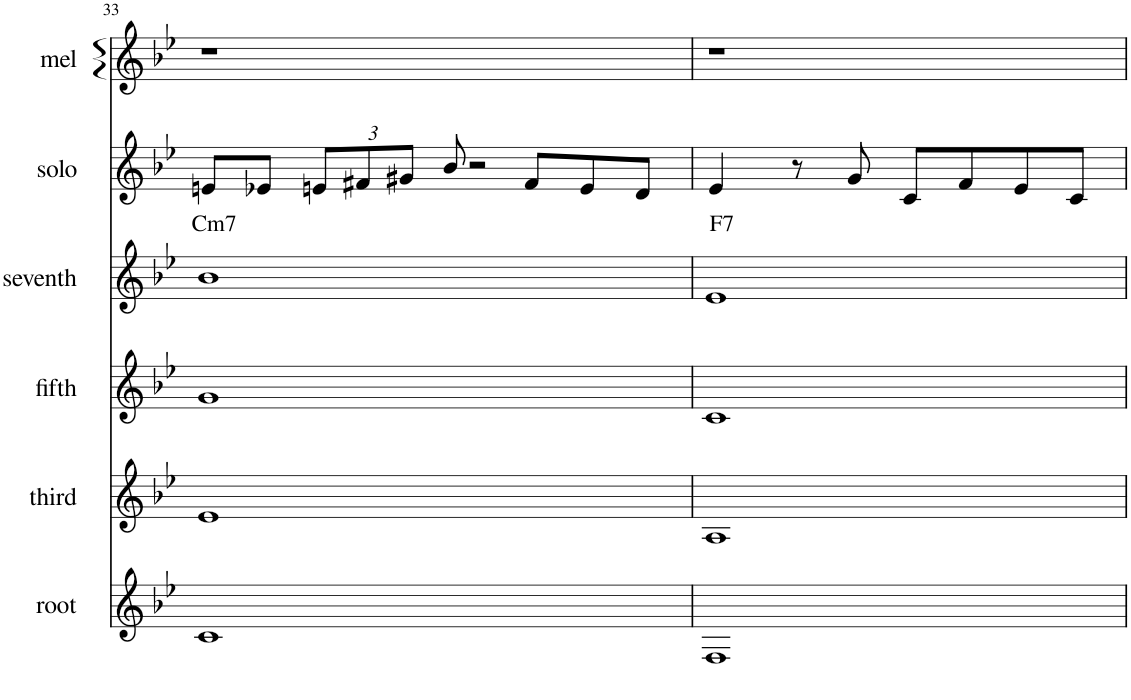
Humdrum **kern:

**kern	**kern	**kern	**kern	**kern	**text	**kern
*part6	*part5	*part4	*part3	*part2	*part2	*part1
*staff6	*staff5	*staff4	*staff3	*staff2	*staff2	*staff1
*I"root	*I"third	*I"fifth	*I"seventh	*I"solo	*	*I"mel
*I'root	*I'third	*I'fifth	*I'seventh	*I'solo	*	*I'mel
!!LO:PB:g=z
*clefG2	*clefG2	*clefG2	*clefG2	*clefG2	*	*clefG2
*k[b-e-]	*k[b-e-]	*k[b-e-]	*k[b-e-]	*k[b-e-]	*	*k[b-e-]
*M4/4	*M4/4	*M4/4	*M4/4	*M4/4	*	*M4/4
=33	=33	=33	=33	=33	=33	=33
!	!	!	!	!	!LO:LY:b	!
1c	1e-	1g	1b-	8en/L	Cm7	1r
.	.	.	.	8e-X/J	.	.
*	*	*	*	*Xbrackettup	*	*
.	.	.	.	12en/L	.	.
.	.	.	.	12f#X/	.	.
.	.	.	.	12g#X/J	.	.
.	.	.	.	8b-/	.	.
.	.	.	.	2r	.	.
2ryy	2ryy	2ryy	2ryy	.	.	2ryy
.	.	.	.	8f#/L	.	.
.	.	.	.	8e/	.	.
.	.	.	.	8d/J	.	.
=34	=34	=34	=34	=34	=34	=34
!	!	!	!	!	!LO:LY:b	!
1F	1A	1c	1e-	4e-/	F7	1r
.	.	.	.	8r	.	.
.	.	.	.	8g/	.	.
.	.	.	.	8c/L	.	.
.	.	.	.	8f/	.	.
.	.	.	.	8e-/	.	.
.	.	.	.	8c/J	.	.
=	=	=	=	=	=	=
*-	*-	*-	*-	*-	*-	*-
